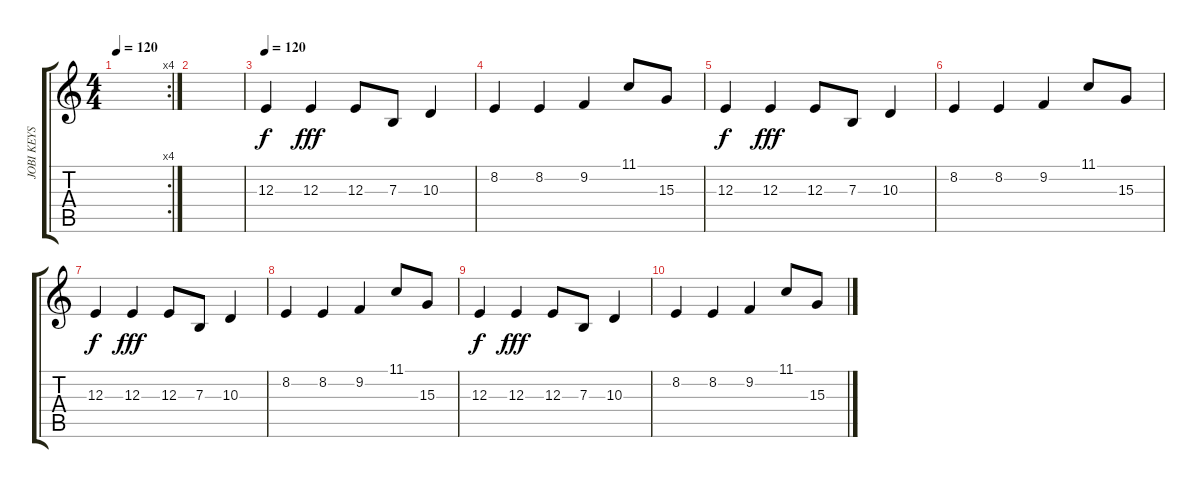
\track ("JOBI KEYS" "JOBI KEYS") {instrument orchestralharp}
\staff {score tabs}
\tuning (Db4 Ab3 E3 B2 Gb2 B1) {hide}
\rc 4
\ts (4 4)
\tempo 120
\clef g2
\ks c
|
|
\tempo 120
12.3.4{dy f balance 0 instrument electricgrandpiano} 12.3.4{dy fff} 12.3.8 7.3.8 10.3.4 |
8.2.4 8.2.4 9.2.4 11.1.8 15.3.8 |
12.3.4{dy f} 12.3.4{dy fff} 12.3.8 7.3.8 10.3.4 |
8.2.4 8.2.4 9.2.4 11.1.8 15.3.8 |
12.3.4{dy f} 12.3.4{dy fff} 12.3.8 7.3.8 10.3.4 |
8.2.4 8.2.4 9.2.4 11.1.8 15.3.8 |
12.3.4{dy f} 12.3.4{dy fff} 12.3.8 7.3.8 10.3.4 |
8.2.4 8.2.4 9.2.4 11.1.8 15.3.8
